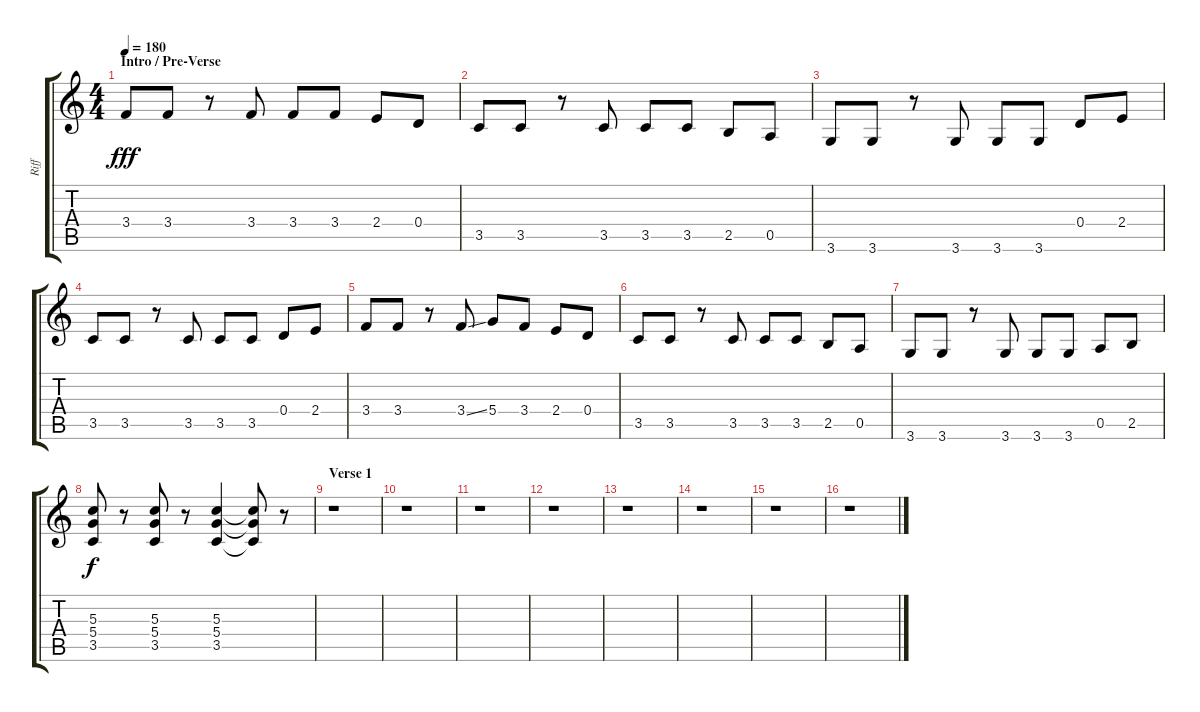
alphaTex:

\track ("Riff" "Riff") {instrument distortionguitar}
\staff {score tabs}
\tuning (E4 B3 G3 D3 A2 E2) {hide}
\ts (4 4)
\section ("" "Intro / Pre-Verse")
\tempo 180
\clef g2
\ks c
3.4.8{dy fff instrument distortionguitar} 3.4.8 r.8 3.4.8 3.4.8 3.4.8 2.4.8 0.4.8 |
3.5.8 3.5.8 r.8 3.5.8 3.5.8 3.5.8 2.5.8 0.5.8 |
3.6.8 3.6.8 r.8 3.6.8 3.6.8 3.6.8 0.4.8 2.4.8 |
3.5.8 3.5.8 r.8 3.5.8 3.5.8 3.5.8 0.4.8 2.4.8 |
3.4.8 3.4.8 r.8 3.4{ss}.8 5.4.8 3.4.8 2.4.8 0.4.8 |
3.5.8 3.5.8 r.8 3.5.8 3.5.8 3.5.8 2.5.8 0.5.8 |
3.6.8 3.6.8 r.8 3.6.8 3.6.8 3.6.8 0.5.8 2.5.8 |
(5.3 5.4 3.5).8{dy f} r.8 (5.3 5.4 3.5).8 r.8 (5.3 5.4 3.5).4 (5.3{t} 5.4{t} 3.5{t}).8 r.8 |
\section ("" "Verse 1")
r.1 |
r.1 |
r.1 |
r.1 |
r.1 |
r.1 |
r.1 |
r.1
